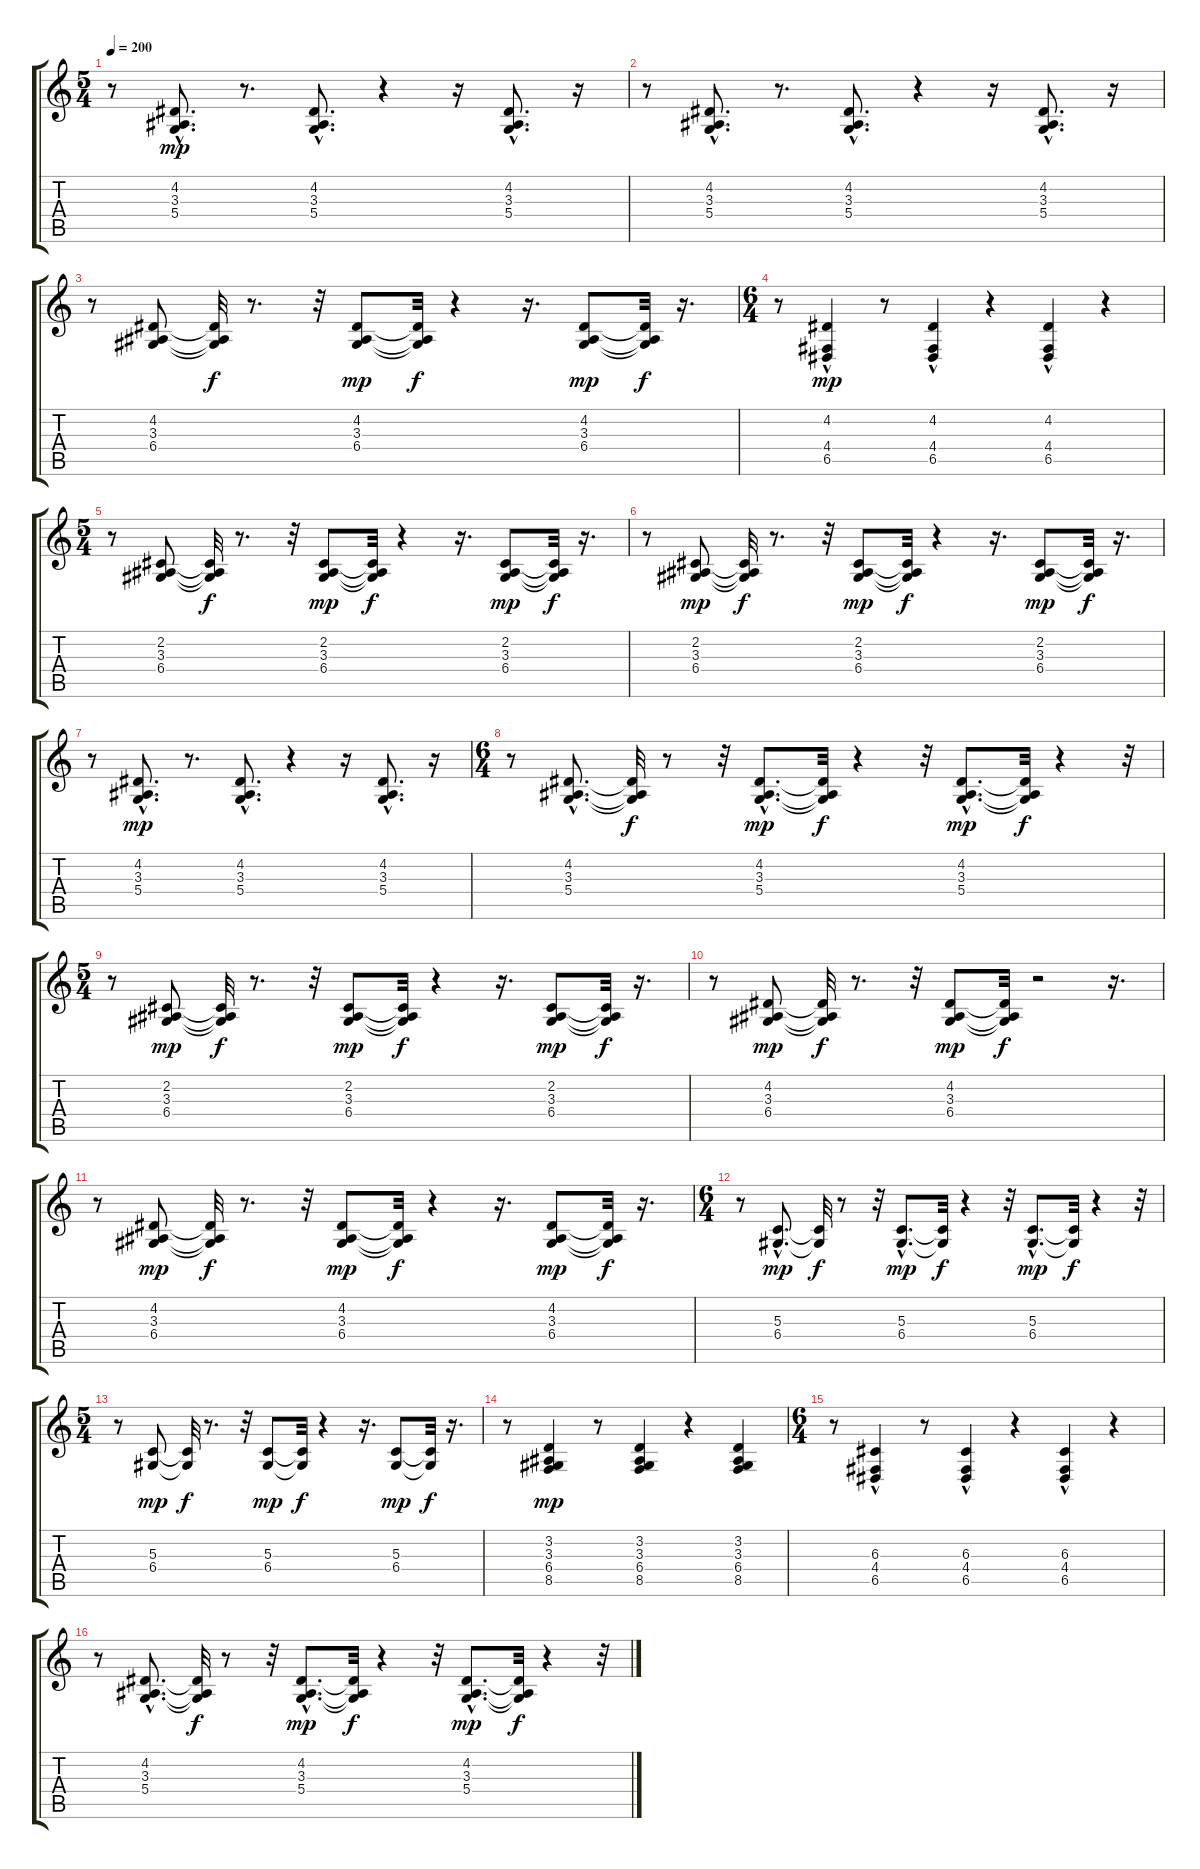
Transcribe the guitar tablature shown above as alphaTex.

\track "" {instrument acousticgrandpiano}
\staff {score tabs}
\tuning (E4 B3 G3 D3 A2 E2) {hide}
\ts (5 4)
\tempo 200
\clef g2
\ks c
r.8{dy mp} (4.2{hac} 3.3{hac} 5.4{hac}).8{d} r.8{d} (4.2{hac} 3.3{hac} 5.4{hac}).8{d} r.4 r.16 (4.2{hac} 3.3{hac} 5.4{hac}).8{d} r.16 |
r.8 (4.2{hac} 3.3{hac} 5.4{hac}).8{d} r.8{d} (4.2{hac} 3.3{hac} 5.4{hac}).8{d} r.4 r.16 (4.2{hac} 3.3{hac} 5.4{hac}).8{d} r.16 |
r.8 (4.2 3.3 6.4).8 (4.2{t} 3.3{t} 6.4{t}).32{dy f} r.8{d} r.32 (4.2 3.3 6.4).8{dy mp} (4.2{t} 3.3{t} 6.4{t}).32{dy f} r.4 r.16{d} (4.2 3.3 6.4).8{dy mp} (4.2{t} 3.3{t} 6.4{t}).32{dy f} r.16{d} |
\ts (6 4)
r.8 (4.2 4.4{hac} 6.5{hac}).4{dy mp} r.8 (4.2 4.4{hac} 6.5{hac}).4 r.4 (4.2 4.4{hac} 6.5{hac}).4 r.4 |
\ts (5 4)
r.8 (2.2 3.3 6.4).8 (2.2{t} 3.3{t} 6.4{t}).32{dy f} r.8{d} r.32 (2.2 3.3 6.4).8{dy mp} (2.2{t} 3.3{t} 6.4{t}).32{dy f} r.4 r.16{d} (2.2 3.3 6.4).8{dy mp} (2.2{t} 3.3{t} 6.4{t}).32{dy f} r.16{d} |
r.8 (2.2 3.3 6.4).8{dy mp} (2.2{t} 3.3{t} 6.4{t}).32{dy f} r.8{d} r.32 (2.2 3.3 6.4).8{dy mp} (2.2{t} 3.3{t} 6.4{t}).32{dy f} r.4 r.16{d} (2.2 3.3 6.4).8{dy mp} (2.2{t} 3.3{t} 6.4{t}).32{dy f} r.16{d} |
r.8 (4.2{hac} 3.3{hac} 5.4{hac}).8{d dy mp} r.8{d} (4.2{hac} 3.3{hac} 5.4{hac}).8{d} r.4 r.16 (4.2{hac} 3.3{hac} 5.4{hac}).8{d} r.16 |
\ts (6 4)
r.8 (4.2{hac} 3.3{hac} 5.4{hac}).8{d} (4.2{t} 3.3{t} 5.4{t}).32{dy f} r.8 r.32 (4.2{hac} 3.3{hac} 5.4{hac}).8{d dy mp} (4.2{t} 3.3{t} 5.4{t}).32{dy f} r.4 r.32 (4.2{hac} 3.3{hac} 5.4{hac}).8{d dy mp} (4.2{t} 3.3{t} 5.4{t}).32{dy f} r.4 r.32 |
\ts (5 4)
r.8 (2.2 3.3 6.4).8{dy mp} (2.2{t} 3.3{t} 6.4{t}).32{dy f} r.8{d} r.32 (2.2 3.3 6.4).8{dy mp} (2.2{t} 3.3{t} 6.4{t}).32{dy f} r.4 r.16{d} (2.2 3.3 6.4).8{dy mp} (2.2{t} 3.3{t} 6.4{t}).32{dy f} r.16{d} |
r.8 (4.2 3.3 6.4).8{dy mp} (4.2{t} 3.3{t} 6.4{t}).32{dy f} r.8{d} r.32 (4.2 3.3 6.4).8{dy mp} (4.2{t} 3.3{t} 6.4{t}).32{dy f} r.2 r.16{d} |
r.8 (4.2 3.3 6.4).8{dy mp} (4.2{t} 3.3{t} 6.4{t}).32{dy f} r.8{d} r.32 (4.2 3.3 6.4).8{dy mp} (4.2{t} 3.3{t} 6.4{t}).32{dy f} r.4 r.16{d} (4.2 3.3 6.4).8{dy mp} (4.2{t} 3.3{t} 6.4{t}).32{dy f} r.16{d} |
\ts (6 4)
r.8 (5.3{hac} 6.4{hac}).8{d dy mp} (5.3{t} 6.4{t}).32{dy f} r.8 r.32 (5.3{hac} 6.4{hac}).8{d dy mp} (5.3{t} 6.4{t}).32{dy f} r.4 r.32 (5.3{hac} 6.4{hac}).8{d dy mp} (5.3{t} 6.4{t}).32{dy f} r.4 r.32 |
\ts (5 4)
r.8 (5.3 6.4).8{dy mp} (5.3{t} 6.4{t}).32{dy f} r.8{d} r.32 (5.3 6.4).8{dy mp} (5.3{t} 6.4{t}).32{dy f} r.4 r.16{d} (5.3 6.4).8{dy mp} (5.3{t} 6.4{t}).32{dy f} r.16{d} |
r.8 (3.2 3.3 6.4 8.5).4{dy mp} r.8 (3.2 3.3 6.4 8.5).4 r.4 (3.2 3.3 6.4 8.5).4 |
\ts (6 4)
r.8 (6.3 4.4{hac} 6.5{hac}).4 r.8 (6.3 4.4{hac} 6.5{hac}).4 r.4 (6.3 4.4{hac} 6.5{hac}).4 r.4 |
r.8 (4.2{hac} 3.3{hac} 5.4{hac}).8{d} (4.2{t} 3.3{t} 5.4{t}).32{dy f} r.8 r.32 (4.2{hac} 3.3{hac} 5.4{hac}).8{d dy mp} (4.2{t} 3.3{t} 5.4{t}).32{dy f} r.4 r.32 (4.2{hac} 3.3{hac} 5.4{hac}).8{d dy mp} (4.2{t} 3.3{t} 5.4{t}).32{dy f} r.4 r.32
